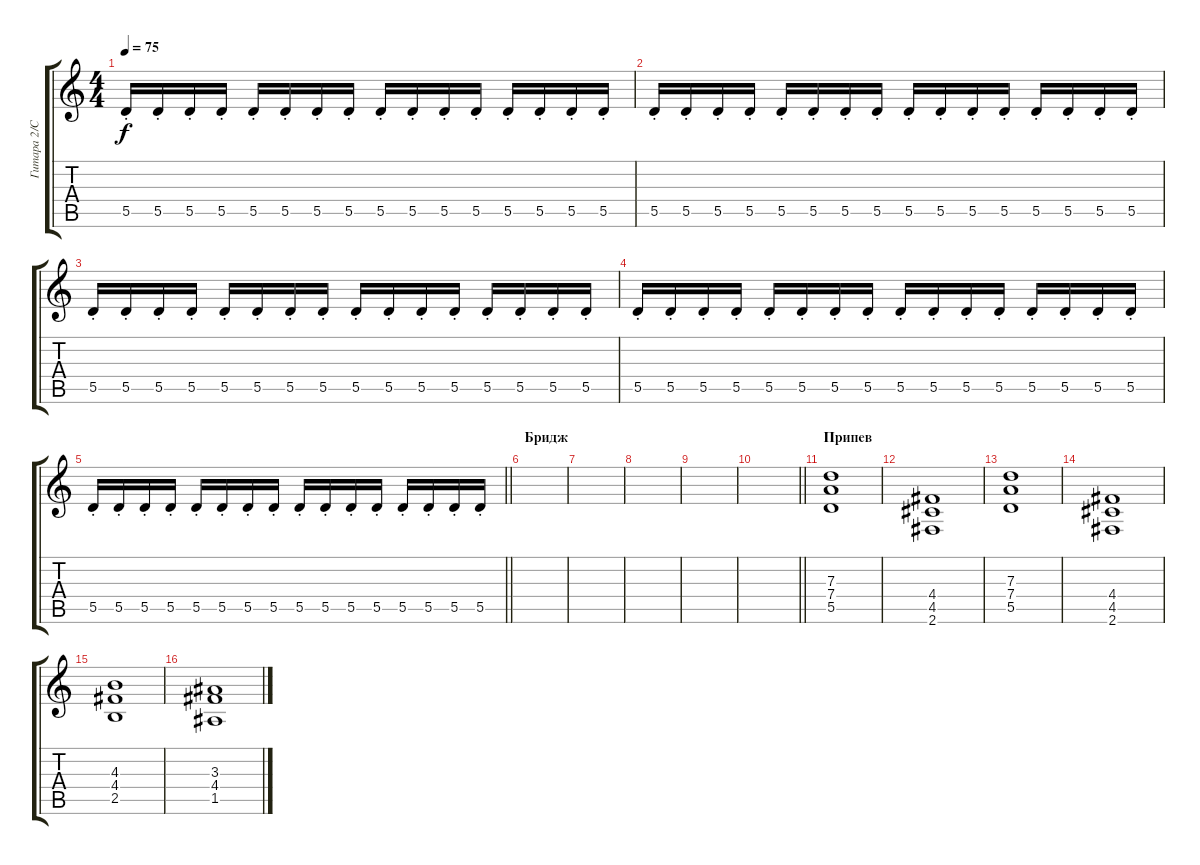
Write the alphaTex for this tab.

\track ("Гитара 2/Ситар" "Гитара 2/С") {instrument acousticguitarsteel}
\staff {score tabs}
\tuning (E4 B3 G3 D3 A2 E2) {hide}
\ts (4 4)
\tempo 75
\clef g2
\ks c
5.5{st}.16{dy f} 5.5{st}.16 5.5{st}.16 5.5{st}.16 5.5{st}.16 5.5{st}.16 5.5{st}.16 5.5{st}.16 5.5{st}.16 5.5{st}.16 5.5{st}.16 5.5{st}.16 5.5{st}.16 5.5{st}.16 5.5{st}.16 5.5{st}.16 |
5.5{st}.16 5.5{st}.16 5.5{st}.16 5.5{st}.16 5.5{st}.16 5.5{st}.16 5.5{st}.16 5.5{st}.16 5.5{st}.16 5.5{st}.16 5.5{st}.16 5.5{st}.16 5.5{st}.16 5.5{st}.16 5.5{st}.16 5.5{st}.16 |
5.5{st}.16 5.5{st}.16 5.5{st}.16 5.5{st}.16 5.5{st}.16 5.5{st}.16 5.5{st}.16 5.5{st}.16 5.5{st}.16 5.5{st}.16 5.5{st}.16 5.5{st}.16 5.5{st}.16 5.5{st}.16 5.5{st}.16 5.5{st}.16 |
5.5{st}.16 5.5{st}.16 5.5{st}.16 5.5{st}.16 5.5{st}.16 5.5{st}.16 5.5{st}.16 5.5{st}.16 5.5{st}.16 5.5{st}.16 5.5{st}.16 5.5{st}.16 5.5{st}.16 5.5{st}.16 5.5{st}.16 5.5{st}.16 |
\barLineRight lightlight
5.5{st}.16 5.5{st}.16 5.5{st}.16 5.5{st}.16 5.5{st}.16 5.5{st}.16 5.5{st}.16 5.5{st}.16 5.5{st}.16 5.5{st}.16 5.5{st}.16 5.5{st}.16 5.5{st}.16 5.5{st}.16 5.5{st}.16 5.5{st}.16 |
\section ("" "Бридж")
|
|
|
|
\barLineRight lightlight
|
\section ("" "Припев")
(7.3 7.4 5.5).1{volume 16 balance 16 instrument overdrivenguitar} |
(4.4 4.5 2.6).1 |
(7.3 7.4 5.5).1 |
(4.4 4.5 2.6).1 |
(4.3 4.4 2.5).1 |
(3.3 4.4 1.5).1
